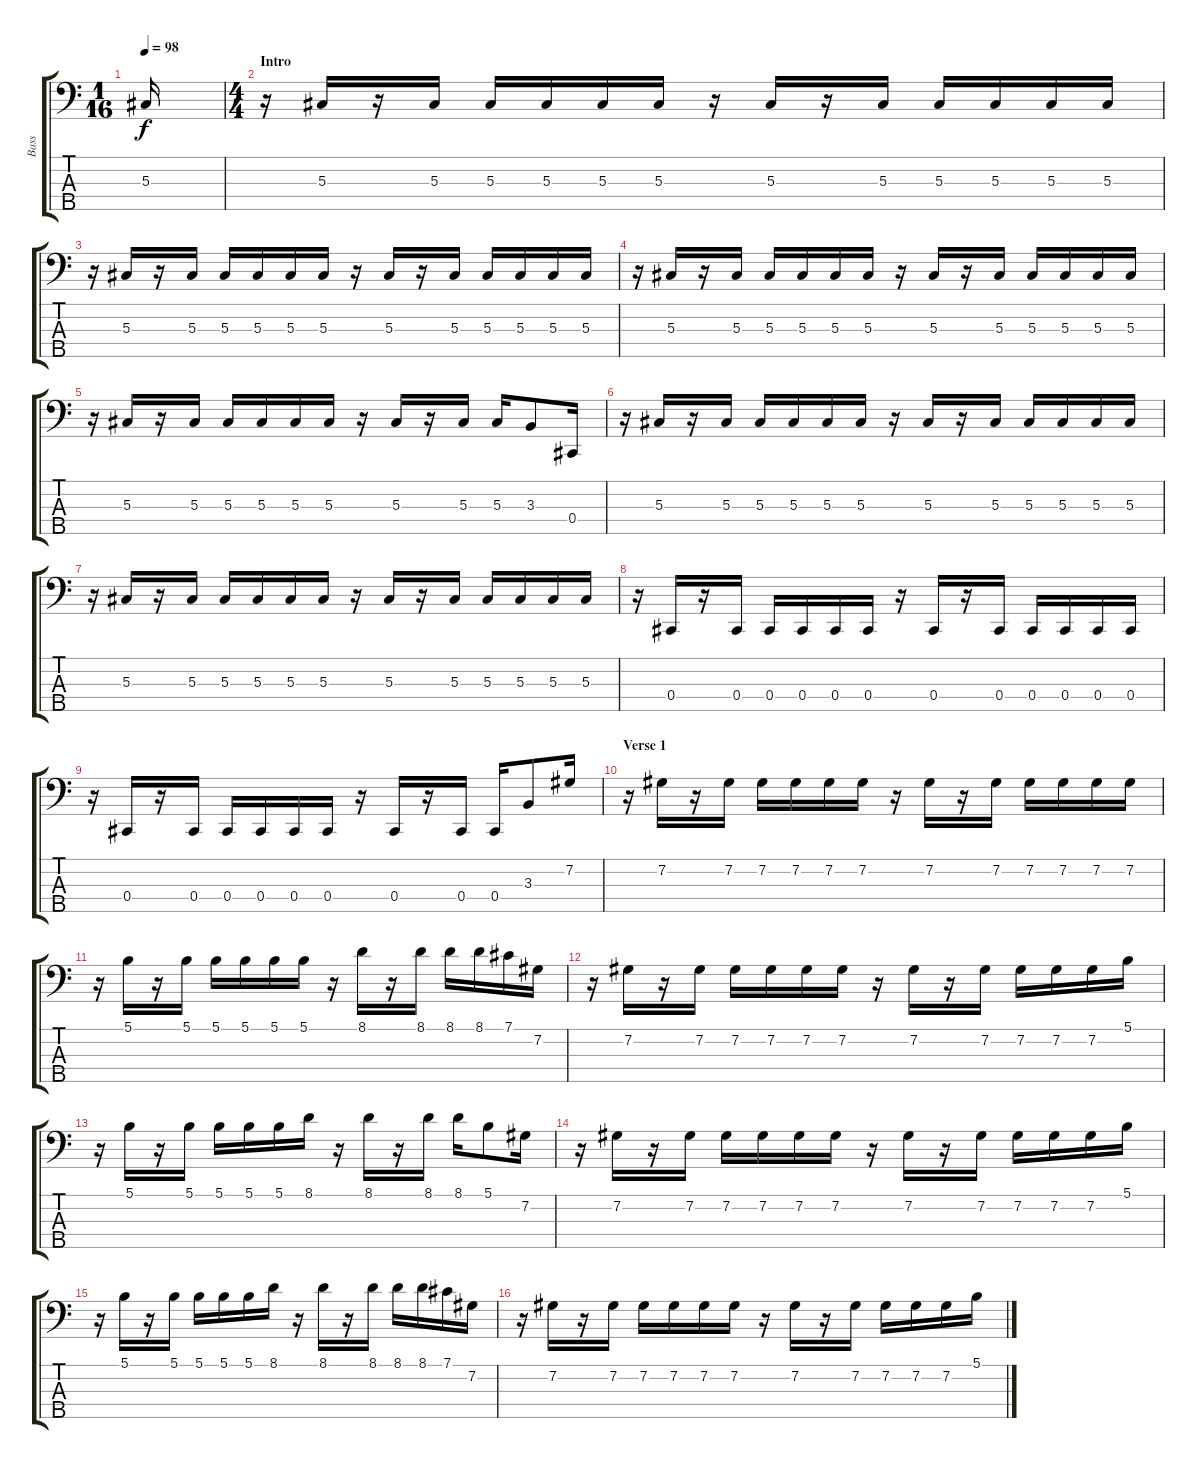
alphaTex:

\track ("Bass" "Bass") {instrument slapbass1}
\staff {score tabs}
\tuning (Gb2 Db2 Ab1 Db1 Bb0) {hide}
\ts (1 16)
\tempo 98
\clef f4
\ks c
5.3.16{dy f instrument slapbass1} |
\ts (4 4)
\section ("" "Intro")
r.16 5.3.16 r.16 5.3.16 5.3.16 5.3.16 5.3.16 5.3.16 r.16 5.3.16 r.16 5.3.16 5.3.16 5.3.16 5.3.16 5.3.16 |
r.16 5.3.16 r.16 5.3.16 5.3.16 5.3.16 5.3.16 5.3.16 r.16 5.3.16 r.16 5.3.16 5.3.16 5.3.16 5.3.16 5.3.16 |
r.16 5.3.16 r.16 5.3.16 5.3.16 5.3.16 5.3.16 5.3.16 r.16 5.3.16 r.16 5.3.16 5.3.16 5.3.16 5.3.16 5.3.16 |
r.16 5.3.16 r.16 5.3.16 5.3.16 5.3.16 5.3.16 5.3.16 r.16 5.3.16 r.16 5.3.16 5.3.16 3.3.8 0.4.16 |
r.16 5.3.16 r.16 5.3.16 5.3.16 5.3.16 5.3.16 5.3.16 r.16 5.3.16 r.16 5.3.16 5.3.16 5.3.16 5.3.16 5.3.16 |
r.16 5.3.16 r.16 5.3.16 5.3.16 5.3.16 5.3.16 5.3.16 r.16 5.3.16 r.16 5.3.16 5.3.16 5.3.16 5.3.16 5.3.16 |
r.16 0.4.16 r.16 0.4.16 0.4.16 0.4.16 0.4.16 0.4.16 r.16 0.4.16 r.16 0.4.16 0.4.16 0.4.16 0.4.16 0.4.16 |
r.16 0.4.16 r.16 0.4.16 0.4.16 0.4.16 0.4.16 0.4.16 r.16 0.4.16 r.16 0.4.16 0.4.16 3.3.8 7.2.16 |
\section ("" "Verse 1")
r.16 7.2.16 r.16 7.2.16 7.2.16 7.2.16 7.2.16 7.2.16 r.16 7.2.16 r.16 7.2.16 7.2.16 7.2.16 7.2.16 7.2.16 |
r.16 5.1.16 r.16 5.1.16 5.1.16 5.1.16 5.1.16 5.1.16 r.16 8.1.16 r.16 8.1.16 8.1.16 8.1.16 7.1.16 7.2.16 |
r.16 7.2.16 r.16 7.2.16 7.2.16 7.2.16 7.2.16 7.2.16 r.16 7.2.16 r.16 7.2.16 7.2.16 7.2.16 7.2.16 5.1.16 |
r.16 5.1.16 r.16 5.1.16 5.1.16 5.1.16 5.1.16 8.1.16 r.16 8.1.16 r.16 8.1.16 8.1.16 5.1.8 7.2.16 |
r.16 7.2.16 r.16 7.2.16 7.2.16 7.2.16 7.2.16 7.2.16 r.16 7.2.16 r.16 7.2.16 7.2.16 7.2.16 7.2.16 5.1.16 |
r.16 5.1.16 r.16 5.1.16 5.1.16 5.1.16 5.1.16 8.1.16 r.16 8.1.16 r.16 8.1.16 8.1.16 8.1.16 7.1.16 7.2.16 |
r.16 7.2.16 r.16 7.2.16 7.2.16 7.2.16 7.2.16 7.2.16 r.16 7.2.16 r.16 7.2.16 7.2.16 7.2.16 7.2.16 5.1.16
